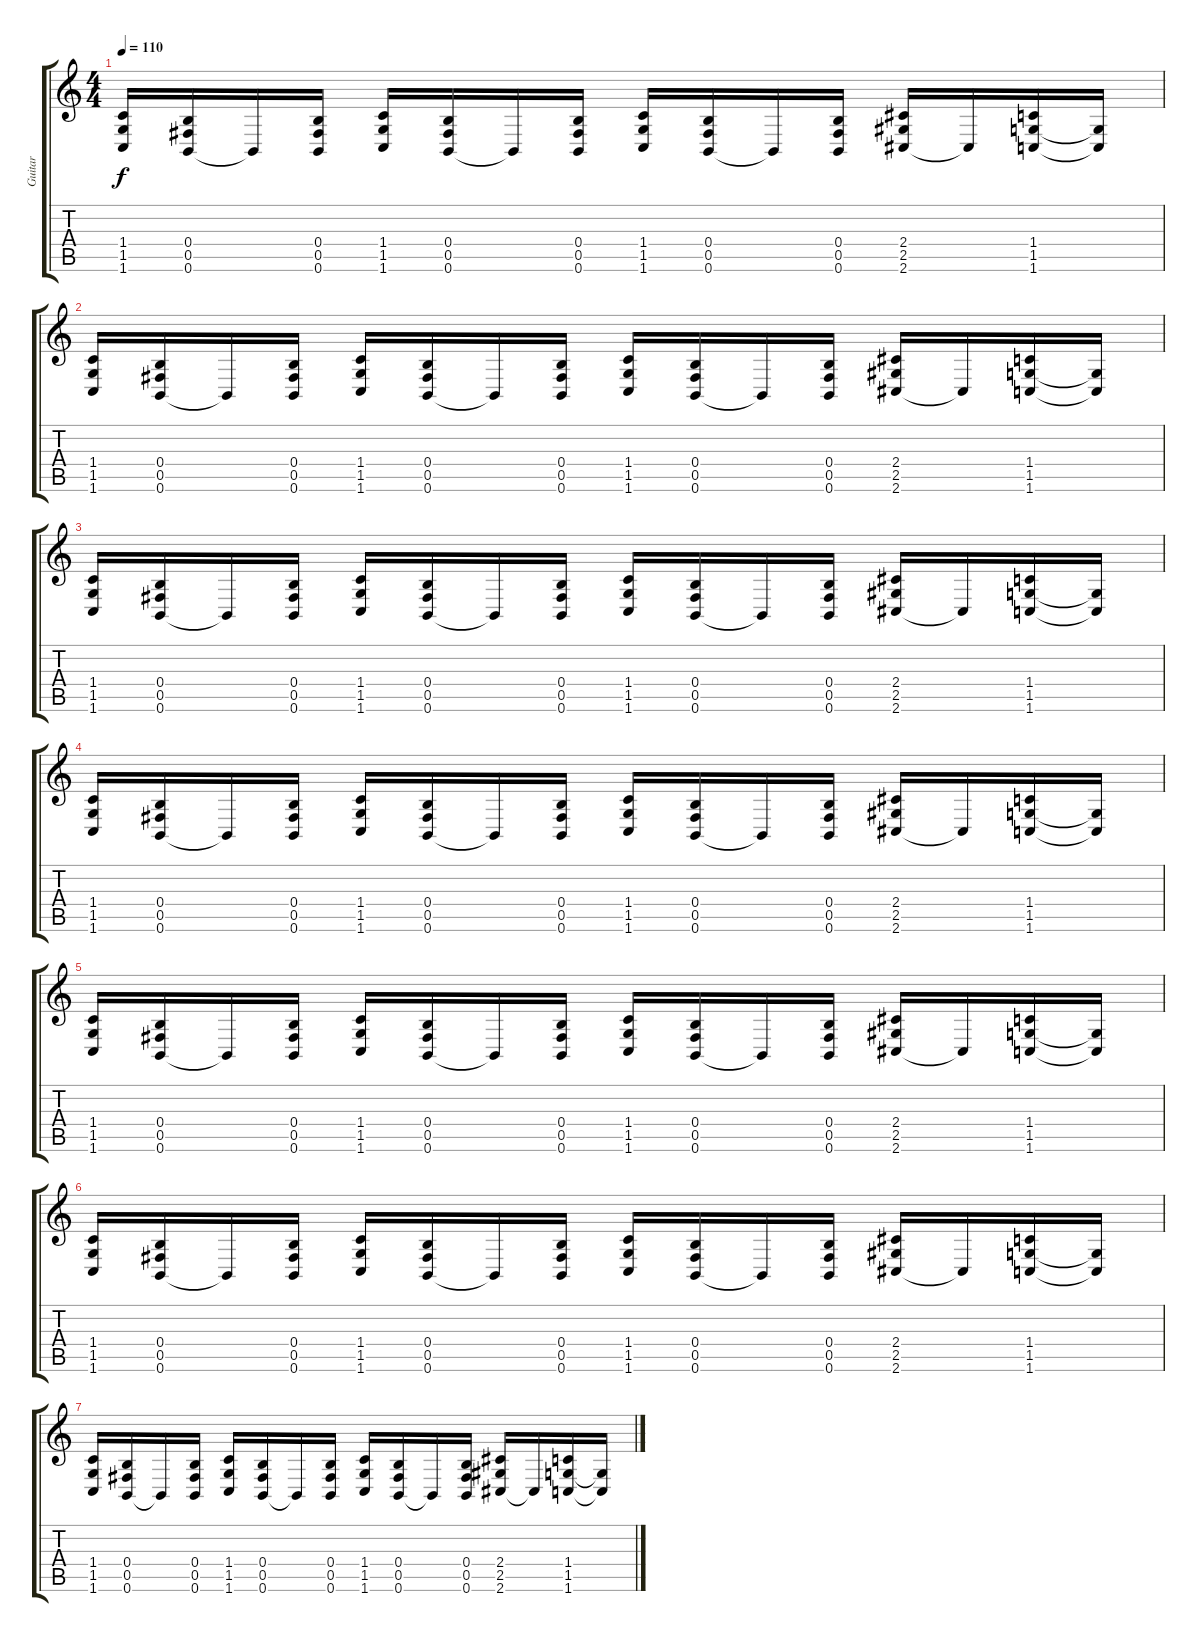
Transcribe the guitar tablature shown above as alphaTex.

\track ("Guitar" "Guitar") {instrument distortionguitar}
\staff {score tabs}
\tuning (Db4 Ab3 E3 B2 Gb2 B1) {hide}
\ts (4 4)
\tempo 110
\clef g2
\ks c
(1.4 1.5 1.6).16{dy f} (0.4 0.5 0.6).16 0.6{t}.16 (0.4 0.5 0.6).16 (1.4 1.5 1.6).16 (0.4 0.5 0.6).16 0.6{t}.16 (0.4 0.5 0.6).16 (1.4 1.5 1.6).16 (0.4 0.5 0.6).16 0.6{t}.16 (0.4 0.5 0.6).16 (2.4 2.5 2.6).16 2.6{t}.16 (1.4 1.5 1.6).16 (1.5{t} 1.6{t}).16 |
(1.4 1.5 1.6).16 (0.4 0.5 0.6).16 0.6{t}.16 (0.4 0.5 0.6).16 (1.4 1.5 1.6).16 (0.4 0.5 0.6).16 0.6{t}.16 (0.4 0.5 0.6).16 (1.4 1.5 1.6).16 (0.4 0.5 0.6).16 0.6{t}.16 (0.4 0.5 0.6).16 (2.4 2.5 2.6).16 2.6{t}.16 (1.4 1.5 1.6).16 (1.5{t} 1.6{t}).16 |
(1.4 1.5 1.6).16 (0.4 0.5 0.6).16 0.6{t}.16 (0.4 0.5 0.6).16 (1.4 1.5 1.6).16 (0.4 0.5 0.6).16 0.6{t}.16 (0.4 0.5 0.6).16 (1.4 1.5 1.6).16 (0.4 0.5 0.6).16 0.6{t}.16 (0.4 0.5 0.6).16 (2.4 2.5 2.6).16 2.6{t}.16 (1.4 1.5 1.6).16 (1.5{t} 1.6{t}).16 |
(1.4 1.5 1.6).16 (0.4 0.5 0.6).16 0.6{t}.16 (0.4 0.5 0.6).16 (1.4 1.5 1.6).16 (0.4 0.5 0.6).16 0.6{t}.16 (0.4 0.5 0.6).16 (1.4 1.5 1.6).16 (0.4 0.5 0.6).16 0.6{t}.16 (0.4 0.5 0.6).16 (2.4 2.5 2.6).16 2.6{t}.16 (1.4 1.5 1.6).16 (1.5{t} 1.6{t}).16 |
(1.4 1.5 1.6).16 (0.4 0.5 0.6).16 0.6{t}.16 (0.4 0.5 0.6).16 (1.4 1.5 1.6).16 (0.4 0.5 0.6).16 0.6{t}.16 (0.4 0.5 0.6).16 (1.4 1.5 1.6).16 (0.4 0.5 0.6).16 0.6{t}.16 (0.4 0.5 0.6).16 (2.4 2.5 2.6).16 2.6{t}.16 (1.4 1.5 1.6).16 (1.5{t} 1.6{t}).16 |
(1.4 1.5 1.6).16 (0.4 0.5 0.6).16 0.6{t}.16 (0.4 0.5 0.6).16 (1.4 1.5 1.6).16 (0.4 0.5 0.6).16 0.6{t}.16 (0.4 0.5 0.6).16 (1.4 1.5 1.6).16 (0.4 0.5 0.6).16 0.6{t}.16 (0.4 0.5 0.6).16 (2.4 2.5 2.6).16 2.6{t}.16 (1.4 1.5 1.6).16 (1.5{t} 1.6{t}).16 |
(1.4 1.5 1.6).16 (0.4 0.5 0.6).16 0.6{t}.16 (0.4 0.5 0.6).16 (1.4 1.5 1.6).16 (0.4 0.5 0.6).16 0.6{t}.16 (0.4 0.5 0.6).16 (1.4 1.5 1.6).16 (0.4 0.5 0.6).16 0.6{t}.16 (0.4 0.5 0.6).16 (2.4 2.5 2.6).16 2.6{t}.16 (1.4 1.5 1.6).16 (1.5{t} 1.6{t}).16
